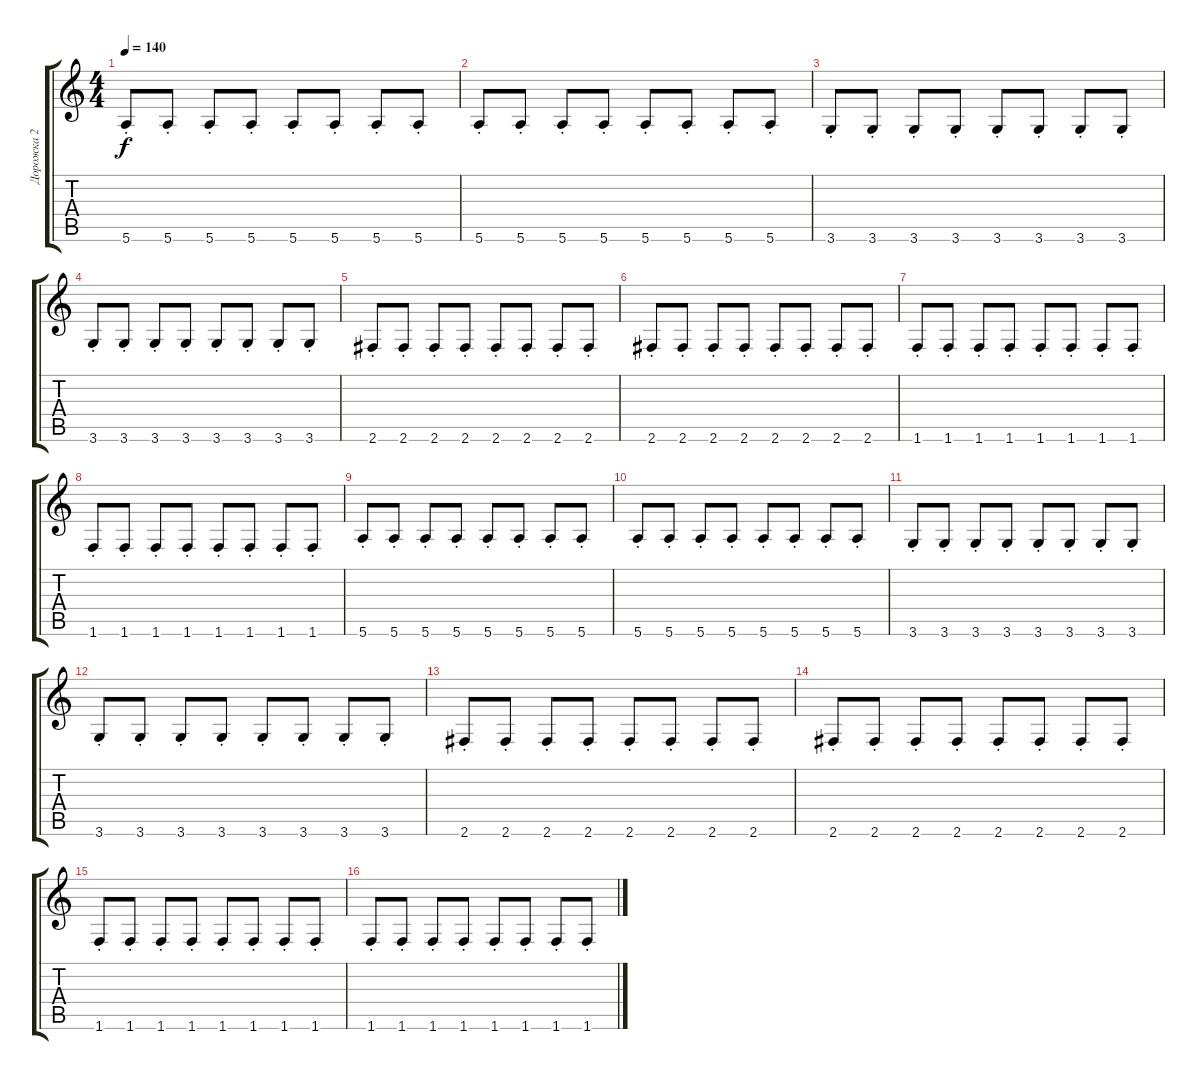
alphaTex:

\track ("Дорожка 2" "Дорожка 2") {instrument overdrivenguitar}
\staff {score tabs}
\tuning (E4 B3 G3 D3 A2 E2) {hide}
\ts (4 4)
\tempo 140
\clef g2
\ks c
5.6{st}.8{dy f instrument overdrivenguitar} 5.6{st}.8 5.6{st}.8 5.6{st}.8 5.6{st}.8 5.6{st}.8 5.6{st}.8 5.6{st}.8 |
5.6{st}.8 5.6{st}.8 5.6{st}.8 5.6{st}.8 5.6{st}.8 5.6{st}.8 5.6{st}.8 5.6{st}.8 |
3.6{st}.8 3.6{st}.8 3.6{st}.8 3.6{st}.8 3.6{st}.8 3.6{st}.8 3.6{st}.8 3.6{st}.8 |
3.6{st}.8 3.6{st}.8 3.6{st}.8 3.6{st}.8 3.6{st}.8 3.6{st}.8 3.6{st}.8 3.6{st}.8 |
2.6{st}.8 2.6{st}.8 2.6{st}.8 2.6{st}.8 2.6{st}.8 2.6{st}.8 2.6{st}.8 2.6{st}.8 |
2.6{st}.8 2.6{st}.8 2.6{st}.8 2.6{st}.8 2.6{st}.8 2.6{st}.8 2.6{st}.8 2.6{st}.8 |
1.6{st}.8 1.6{st}.8 1.6{st}.8 1.6{st}.8 1.6{st}.8 1.6{st}.8 1.6{st}.8 1.6{st}.8 |
1.6{st}.8 1.6{st}.8 1.6{st}.8 1.6{st}.8 1.6{st}.8 1.6{st}.8 1.6{st}.8 1.6{st}.8 |
5.6{st}.8 5.6{st}.8 5.6{st}.8 5.6{st}.8 5.6{st}.8 5.6{st}.8 5.6{st}.8 5.6{st}.8 |
5.6{st}.8 5.6{st}.8 5.6{st}.8 5.6{st}.8 5.6{st}.8 5.6{st}.8 5.6{st}.8 5.6{st}.8 |
3.6{st}.8 3.6{st}.8 3.6{st}.8 3.6{st}.8 3.6{st}.8 3.6{st}.8 3.6{st}.8 3.6{st}.8 |
3.6{st}.8 3.6{st}.8 3.6{st}.8 3.6{st}.8 3.6{st}.8 3.6{st}.8 3.6{st}.8 3.6{st}.8 |
2.6{st}.8 2.6{st}.8 2.6{st}.8 2.6{st}.8 2.6{st}.8 2.6{st}.8 2.6{st}.8 2.6{st}.8 |
2.6{st}.8 2.6{st}.8 2.6{st}.8 2.6{st}.8 2.6{st}.8 2.6{st}.8 2.6{st}.8 2.6{st}.8 |
1.6{st}.8 1.6{st}.8 1.6{st}.8 1.6{st}.8 1.6{st}.8 1.6{st}.8 1.6{st}.8 1.6{st}.8 |
1.6{st}.8 1.6{st}.8 1.6{st}.8 1.6{st}.8 1.6{st}.8 1.6{st}.8 1.6{st}.8 1.6{st}.8
